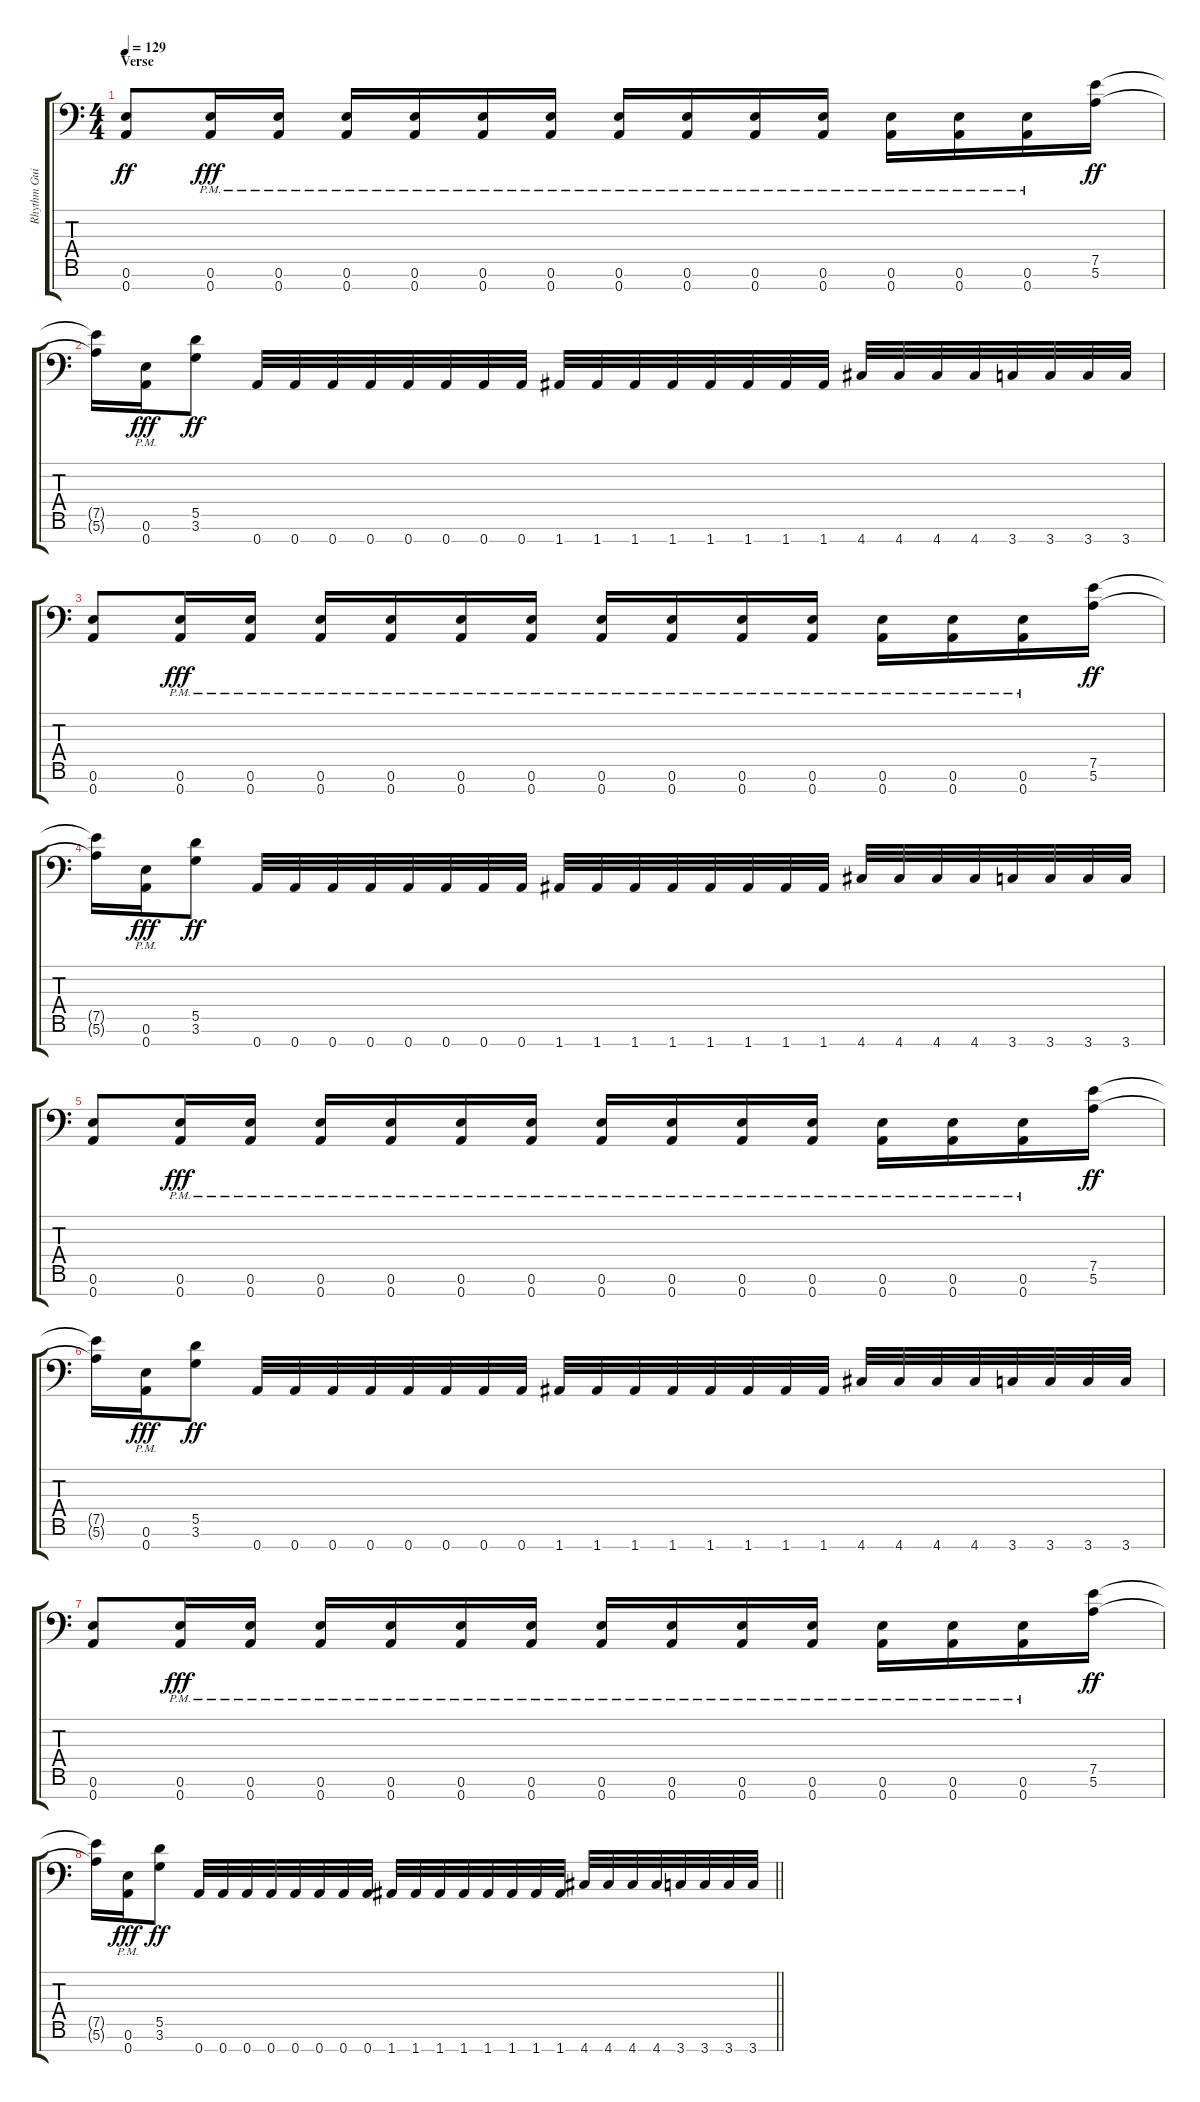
\track ("Rhythm Guitar 1" "Rhythm Gui") {instrument distortionguitar}
\staff {score tabs}
\tuning (E4 B3 G3 D3 A2 E2 A1) {hide}
\ts (4 4)
\section ("" "Verse")
\tempo 129
\clef f4
\ks c
(0.6 0.7).8{dy ff} (0.6{pm} 0.7{pm}).16{dy fff} (0.6{pm} 0.7{pm}).16 (0.6{pm} 0.7{pm}).16 (0.6{pm} 0.7{pm}).16 (0.6{pm} 0.7{pm}).16 (0.6{pm} 0.7{pm}).16 (0.6{pm} 0.7{pm}).16 (0.6{pm} 0.7{pm}).16 (0.6{pm} 0.7{pm}).16 (0.6{pm} 0.7{pm}).16 (0.6{pm} 0.7{pm}).16 (0.6{pm} 0.7{pm}).16 (0.6{pm} 0.7{pm}).16 (7.5 5.6).16{dy ff} |
(7.5{t} 5.6{t}).16 (0.6{pm} 0.7{pm}).16{dy fff} (5.5 3.6).8{dy ff} 0.7.32 0.7.32 0.7.32 0.7.32 0.7.32 0.7.32 0.7.32 0.7.32 1.7.32 1.7.32 1.7.32 1.7.32 1.7.32 1.7.32 1.7.32 1.7.32 4.7.32 4.7.32 4.7.32 4.7.32 3.7.32 3.7.32 3.7.32 3.7.32 |
(0.6 0.7).8 (0.6{pm} 0.7{pm}).16{dy fff} (0.6{pm} 0.7{pm}).16 (0.6{pm} 0.7{pm}).16 (0.6{pm} 0.7{pm}).16 (0.6{pm} 0.7{pm}).16 (0.6{pm} 0.7{pm}).16 (0.6{pm} 0.7{pm}).16 (0.6{pm} 0.7{pm}).16 (0.6{pm} 0.7{pm}).16 (0.6{pm} 0.7{pm}).16 (0.6{pm} 0.7{pm}).16 (0.6{pm} 0.7{pm}).16 (0.6{pm} 0.7{pm}).16 (7.5 5.6).16{dy ff} |
(7.5{t} 5.6{t}).16 (0.6{pm} 0.7{pm}).16{dy fff} (5.5 3.6).8{dy ff} 0.7.32 0.7.32 0.7.32 0.7.32 0.7.32 0.7.32 0.7.32 0.7.32 1.7.32 1.7.32 1.7.32 1.7.32 1.7.32 1.7.32 1.7.32 1.7.32 4.7.32 4.7.32 4.7.32 4.7.32 3.7.32 3.7.32 3.7.32 3.7.32 |
(0.6 0.7).8 (0.6{pm} 0.7{pm}).16{dy fff} (0.6{pm} 0.7{pm}).16 (0.6{pm} 0.7{pm}).16 (0.6{pm} 0.7{pm}).16 (0.6{pm} 0.7{pm}).16 (0.6{pm} 0.7{pm}).16 (0.6{pm} 0.7{pm}).16 (0.6{pm} 0.7{pm}).16 (0.6{pm} 0.7{pm}).16 (0.6{pm} 0.7{pm}).16 (0.6{pm} 0.7{pm}).16 (0.6{pm} 0.7{pm}).16 (0.6{pm} 0.7{pm}).16 (7.5 5.6).16{dy ff} |
(7.5{t} 5.6{t}).16 (0.6{pm} 0.7{pm}).16{dy fff} (5.5 3.6).8{dy ff} 0.7.32 0.7.32 0.7.32 0.7.32 0.7.32 0.7.32 0.7.32 0.7.32 1.7.32 1.7.32 1.7.32 1.7.32 1.7.32 1.7.32 1.7.32 1.7.32 4.7.32 4.7.32 4.7.32 4.7.32 3.7.32 3.7.32 3.7.32 3.7.32 |
(0.6 0.7).8 (0.6{pm} 0.7{pm}).16{dy fff} (0.6{pm} 0.7{pm}).16 (0.6{pm} 0.7{pm}).16 (0.6{pm} 0.7{pm}).16 (0.6{pm} 0.7{pm}).16 (0.6{pm} 0.7{pm}).16 (0.6{pm} 0.7{pm}).16 (0.6{pm} 0.7{pm}).16 (0.6{pm} 0.7{pm}).16 (0.6{pm} 0.7{pm}).16 (0.6{pm} 0.7{pm}).16 (0.6{pm} 0.7{pm}).16 (0.6{pm} 0.7{pm}).16 (7.5 5.6).16{dy ff} |
\barLineRight lightlight
(7.5{t} 5.6{t}).16 (0.6{pm} 0.7{pm}).16{dy fff} (5.5 3.6).8{dy ff} 0.7.32 0.7.32 0.7.32 0.7.32 0.7.32 0.7.32 0.7.32 0.7.32 1.7.32 1.7.32 1.7.32 1.7.32 1.7.32 1.7.32 1.7.32 1.7.32 4.7.32 4.7.32 4.7.32 4.7.32 3.7.32 3.7.32 3.7.32 3.7.32
